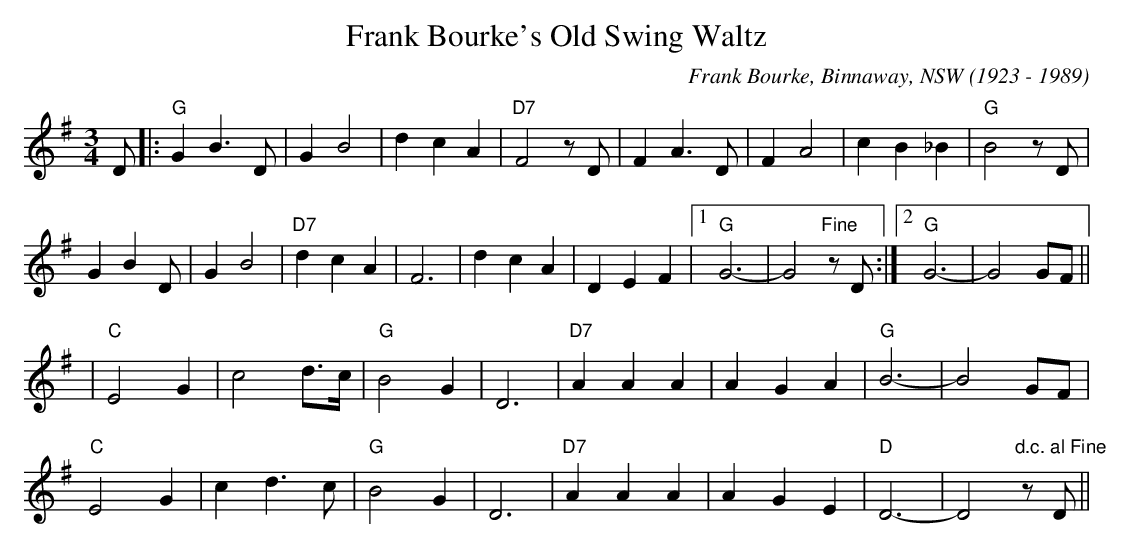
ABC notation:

X:1
T:Frank Bourke's Old Swing Waltz
C:Frank Bourke, Binnaway, NSW (1923 - 1989)
M:3/4
L:1/8
K:G
D|:"G"G2B3D|G2B4|d2c2A2| "D7"F4zD | F2A3D | F2A4 | c2B2_B2 |"G"B4zD|
G2B2D | G2B4 | "D7"d2c2A2 | F6 | d2c2A2 | D2E2F2 |1 "G" G6-| G4"Fine" zD:|2 "G"G6- |G4GF||
|"C"E4G2 |c4 d>c | "G"B4G2 | D6 | "D7"A2A2A2 | A2G2A2 |"G"B6- |B4 GF |
"C"E4G2 | c2d3c | "G"B4 G2 | D6 | "D7"A2A2A2 | A2G2E2 |"D"D6-|D4"d.c. al Fine"zD||
